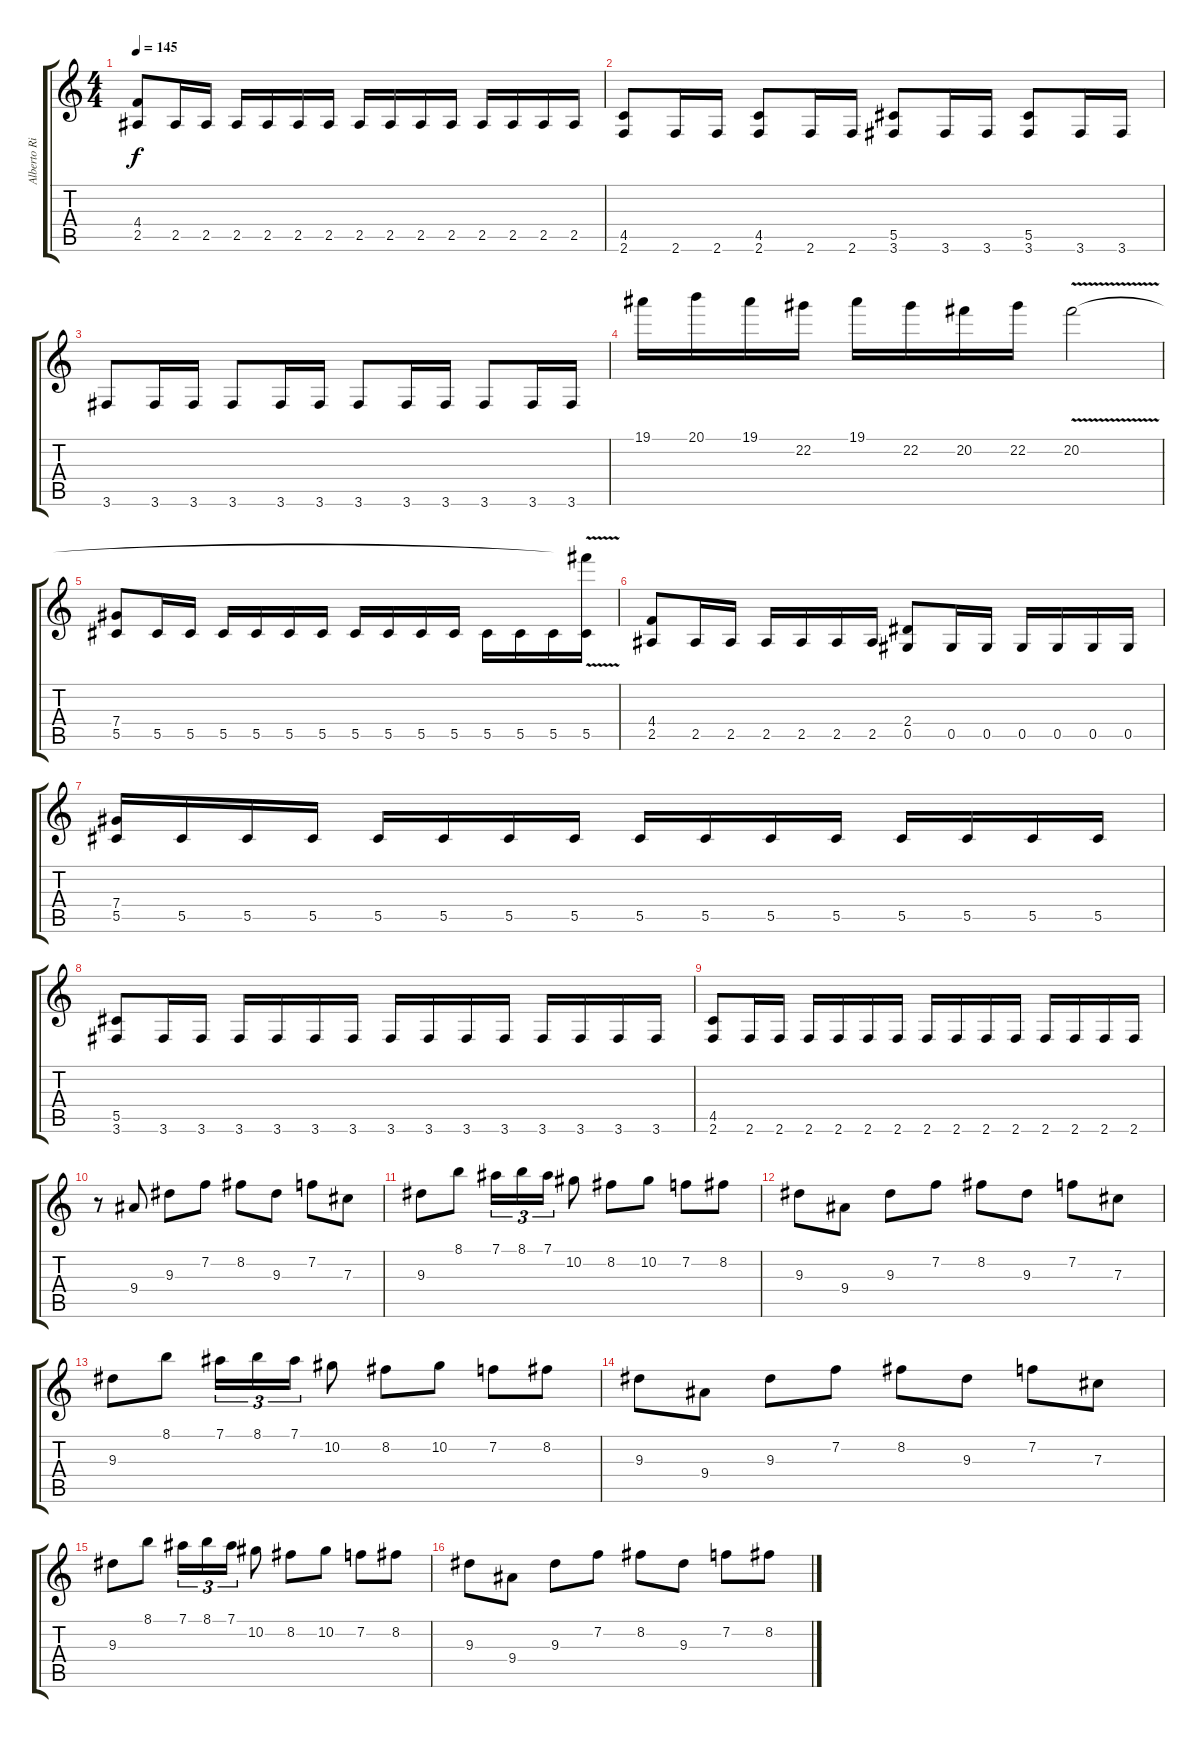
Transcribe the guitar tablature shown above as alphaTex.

\track ("Alberto Rionda" "Alberto Ri") {instrument distortionguitar}
\staff {score tabs}
\tuning (Eb4 Bb3 Gb3 Db3 Ab2 Eb2) {hide}
\ts (4 4)
\tempo 145
\clef g2
\ks c
(4.4 2.5).8{dy f} 2.5.16 2.5.16 2.5.16 2.5.16 2.5.16 2.5.16 2.5.16 2.5.16 2.5.16 2.5.16 2.5.16 2.5.16 2.5.16 2.5.16 |
(4.5 2.6).8 2.6.16 2.6.16 (4.5 2.6).8 2.6.16 2.6.16 (5.5 3.6).8 3.6.16 3.6.16 (5.5 3.6).8 3.6.16 3.6.16 |
3.6.8 3.6.16 3.6.16 3.6.8 3.6.16 3.6.16 3.6.8 3.6.16 3.6.16 3.6.8 3.6.16 3.6.16 |
19.1.16 20.1.16 19.1.16 22.2.16 19.1.16 22.2.16 20.2.16 22.2.16 20.2{v}.2 |
(7.4 5.5).8 5.5.16 5.5.16 5.5.16 5.5.16 5.5.16 5.5.16 5.5.16 5.5.16 5.5.16 5.5.16 5.5.16 5.5.16 5.5.16 (20.2{t} 5.5).16 |
(4.4 2.5).8 2.5.16 2.5.16 2.5.16 2.5.16 2.5.16 2.5.16 (2.4 0.5).8 0.5.16 0.5.16 0.5.16 0.5.16 0.5.16 0.5.16 |
(7.4 5.5).16 5.5.16 5.5.16 5.5.16 5.5.16 5.5.16 5.5.16 5.5.16 5.5.16 5.5.16 5.5.16 5.5.16 5.5.16 5.5.16 5.5.16 5.5.16 |
(5.5 3.6).8 3.6.16 3.6.16 3.6.16 3.6.16 3.6.16 3.6.16 3.6.16 3.6.16 3.6.16 3.6.16 3.6.16 3.6.16 3.6.16 3.6.16 |
(4.5 2.6).8 2.6.16 2.6.16 2.6.16 2.6.16 2.6.16 2.6.16 2.6.16 2.6.16 2.6.16 2.6.16 2.6.16 2.6.16 2.6.16 2.6.16 |
r.8 9.4.8 9.3.8 7.2.8 8.2.8 9.3.8 7.2.8 7.3.8 |
9.3.8 8.1.8 7.1.16{tu (3 2)} 8.1.16{tu (3 2)} 7.1.16{tu (3 2)} 10.2.8 8.2.8 10.2.8 7.2.8 8.2.8 |
9.3.8 9.4.8 9.3.8 7.2.8 8.2.8 9.3.8 7.2.8 7.3.8 |
9.3.8 8.1.8 7.1.16{tu (3 2)} 8.1.16{tu (3 2)} 7.1.16{tu (3 2)} 10.2.8 8.2.8 10.2.8 7.2.8 8.2.8 |
9.3.8 9.4.8 9.3.8 7.2.8 8.2.8 9.3.8 7.2.8 7.3.8 |
9.3.8 8.1.8 7.1.16{tu (3 2)} 8.1.16{tu (3 2)} 7.1.16{tu (3 2)} 10.2.8 8.2.8 10.2.8 7.2.8 8.2.8 |
9.3.8 9.4.8 9.3.8 7.2.8 8.2.8 9.3.8 7.2.8 8.2.8
